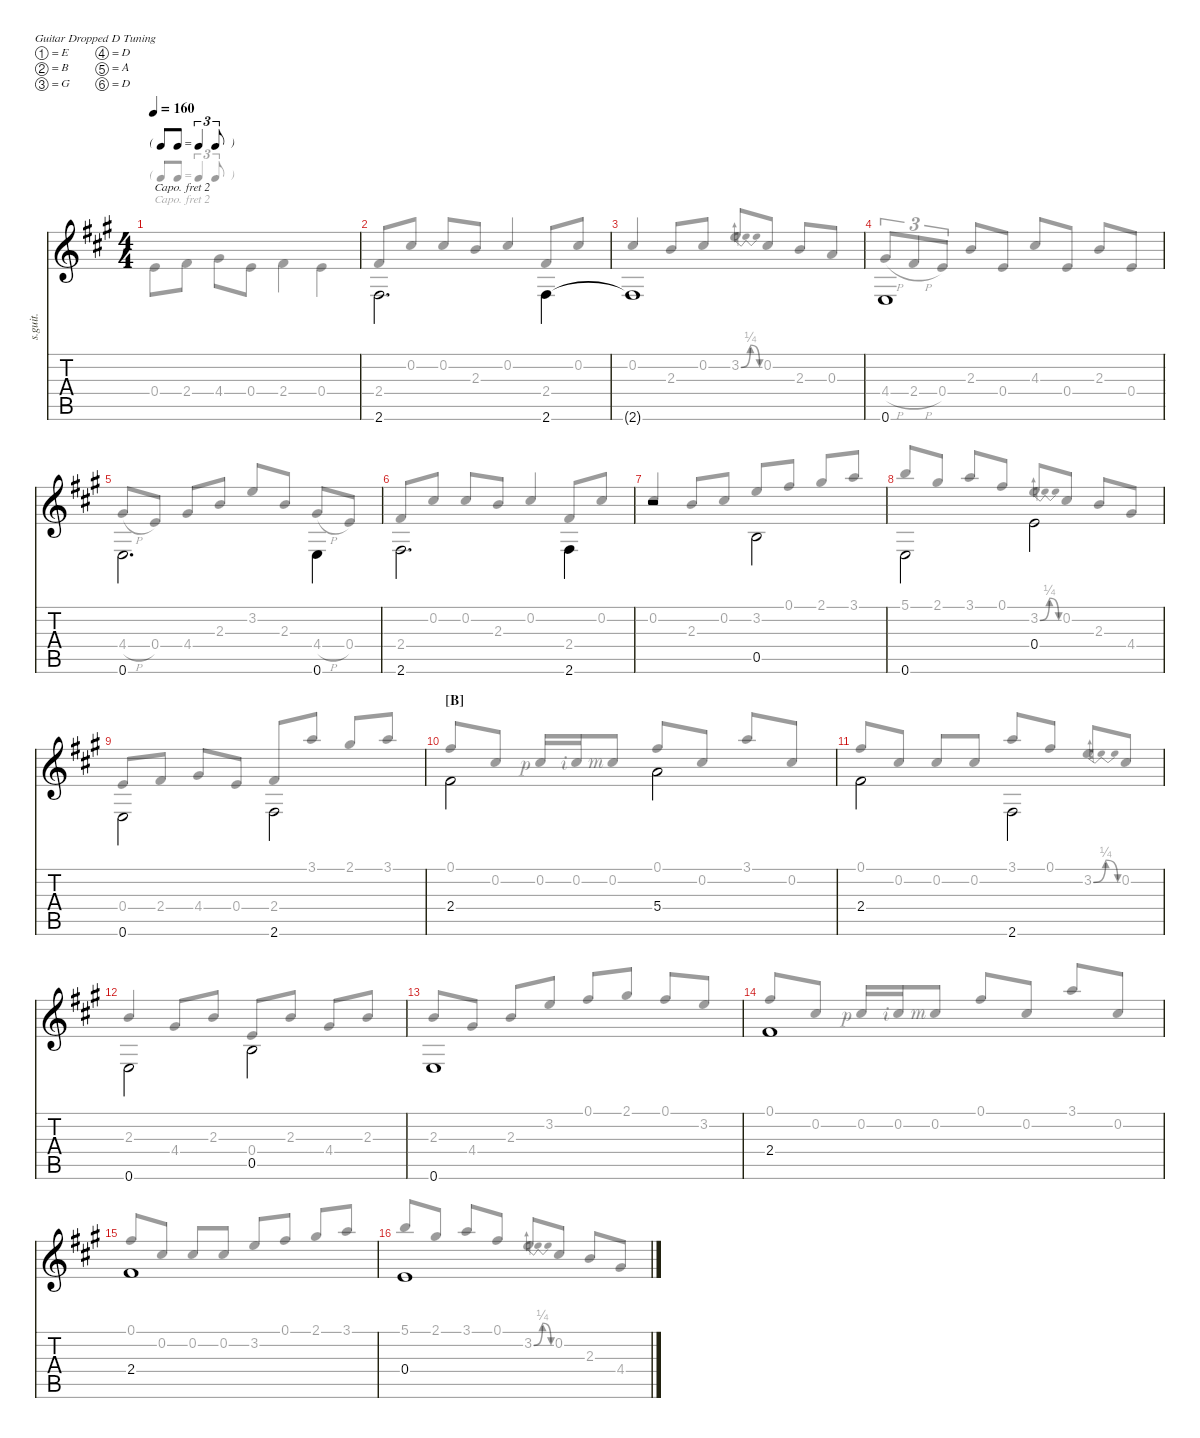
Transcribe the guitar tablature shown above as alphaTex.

\defaultSystemsLayout 4
\hideDynamics
\bracketExtendMode nobrackets
\otherSystemsTrackNameOrientation horizontal
\track ("Steel Guitar" "s.guit.") {defaultSystemsLayout 2 instrument acousticguitarsteel}
\staff {score tabs}
\capo 2
\tuning (E4 B3 G3 D3 A2 D2)
\voice
\ts (4 4)
\tf triplet8th
\tempo 160
\clef g2
\scale
1.11985
\ks f#minor
|
\scale
0.880152 2.6{acc #}.2{d beam Down} 2.6{acc #}.4{beam Down} |
\scale
1.05299 2.6{t acc #}.1{beam Down} |
\scale
0.947011 0.6{acc forcenatural}.1{beam Down} |
\scale
1.05299 0.6{acc forcenatural}.2{d beam Down} 0.6{acc forcenatural}.4{beam Down} |
\scale
0.947011 2.6{acc #}.2{d beam Down} 2.6{acc #}.4{beam Down} |
\scale
1.05299 r.2{beam Down} 0.5{acc forcenatural}.2{beam Down} |
\scale
0.947011 0.6{acc forcenatural}.2{beam Down} 0.4{acc forcenatural}.2{beam Down} |
\scale
1.05299 0.6{acc forcenatural}.2{beam Down} 2.6{acc #}.2{beam Down} |
\section ("B" "")
\scale
0.947011 2.4{acc #}.2{beam Down} 5.4{acc forcenatural}.2{beam Down} |
\scale
1.05299 2.4{acc #}.2{beam Down} 2.6{acc #}.2{beam Down} |
\scale
0.947011 0.6{acc forcenatural}.2{beam Down} 0.5{acc forcenatural}.2{beam Down} |
\scale
1.05299 0.6{acc forcenatural}.1{beam Down} |
\scale
0.947011 2.4{acc #}.1{beam Down} |
\scale
1.11053 2.4{acc #}.1{beam Down} |
\scale
0.889473 0.4{acc forcenatural}.1{beam Down}
\voice
\clef g2
\ottava regular
\simile none
\scale
1.11985
\ks f#minor
0.4{acc forcenatural}.8{dy mf beam Down} 2.4{acc #}.8{beam Down} 4.4{acc #}.8{beam Down} 0.4{acc forcenatural}.8{beam Down} 2.4{acc #}.4{beam Down} 0.4{acc forcenatural}.4{beam Down} |
\scale
0.880152 2.4{acc #}.8{beam Up} 0.2{acc #}.8{beam Up} 0.2{acc #}.8{beam Up} 2.3{acc forcenatural}.8{beam Up} 0.2{acc #}.4{beam Up} 2.4{acc #}.8{beam Up} 0.2{acc #}.8{beam Up} |
\scale
1.05299 0.2{acc #}.4{beam Up} 2.3{acc forcenatural}.8{beam Up} 0.2{acc #}.8{beam Up} 3.2{be (bendrelease 0 0 9.6 1 20.4 1 30 0) acc forcenatural}.8{beam Up} 0.2{acc #}.8{beam Up} 2.3{acc forcenatural}.8{beam Up} 0.3{acc forcenatural}.8{beam Up} |
\scale
0.947011 4.4{h acc #}.8{tu (3 2) beam Up} 2.4{h acc #}.8{tu (3 2) beam Up} 0.4{acc forcenatural}.8{tu (3 2) beam Up} 2.3{acc forcenatural}.8{beam Up} 0.4{acc forcenatural}.8{beam Up} 4.3{acc #}.8{beam Up} 0.4{acc forcenatural}.8{beam Up} 2.3{acc forcenatural}.8{beam Up} 0.4{acc forcenatural}.8{beam Up} |
\scale
1.05299 4.4{h acc #}.8{beam Up} 0.4{acc forcenatural}.8{beam Up} 4.4{acc #}.8{beam Up} 2.3{acc forcenatural}.8{beam Up} 3.2{acc forcenatural}.8{beam Up} 2.3{acc forcenatural}.8{beam Up} 4.4{h acc #}.8{beam Up} 0.4{acc forcenatural}.8{beam Up} |
\scale
0.947011 2.4{acc #}.8{beam Up} 0.2{acc #}.8{beam Up} 0.2{acc #}.8{beam Up} 2.3{acc forcenatural}.8{beam Up} 0.2{acc #}.4{beam Up} 2.4{acc #}.8{beam Up} 0.2{acc #}.8{beam Up} |
\scale
1.05299 0.2{acc #}.4{beam Up} 2.3{acc forcenatural}.8{beam Up} 0.2{acc #}.8{beam Up} 3.2{acc forcenatural}.8{beam Up} 0.1{acc #}.8{beam Up} 2.1{acc #}.8{beam Up} 3.1{acc forcenatural}.8{beam Up} |
\scale
0.947011 5.1{acc forcenatural}.8{beam Up} 2.1{acc #}.8{beam Up} 3.1{acc forcenatural}.8{beam Up} 0.1{acc #}.8{beam Up} 3.2{be (bendrelease 0 0 9.6 1 20.4 1 30 0) acc forcenatural}.8{beam Up} 0.2{acc #}.8{beam Up} 2.3{acc forcenatural}.8{beam Up} 4.4{acc #}.8{beam Up} |
\scale
1.05299 0.4{acc forcenatural}.8{beam Up} 2.4{acc #}.8{beam Up} 4.4{acc #}.8{beam Up} 0.4{acc forcenatural}.8{beam Up} 2.4{acc #}.8{beam Up} 3.1{acc forcenatural}.8{beam Up} 2.1{acc #}.8{beam Up} 3.1{acc forcenatural}.8{beam Up} |
\scale
0.947011 0.1{acc #}.8{beam Up} 0.2{acc #}.8{beam Up} 0.2{rf 1 acc #}.16{beam Up} 0.2{rf 2 acc #}.16{beam Up} 0.2{rf 3 acc #}.8{beam Up} 0.1{acc #}.8{beam Up} 0.2{acc #}.8{beam Up} 3.1{acc forcenatural}.8{beam Up} 0.2{acc #}.8{beam Up} |
\scale
1.05299 0.1{acc #}.8{beam Up} 0.2{acc #}.8{beam Up} 0.2{acc #}.8{beam Up} 0.2{acc #}.8{beam Up} 3.1{acc forcenatural}.8{beam Up} 0.1{acc #}.8{beam Up} 3.2{be (bendrelease 0 0 10.2 1 20.4 1 30 0) acc forcenatural}.8{beam Up} 0.2{acc #}.8{beam Up} |
\scale
0.947011 2.3{acc forcenatural}.4{beam Up} 4.4{acc #}.8{beam Up} 2.3{acc forcenatural}.8{beam Up} 0.4{acc forcenatural}.8{beam Up} 2.3{acc forcenatural}.8{beam Up} 4.4{acc #}.8{beam Up} 2.3{acc forcenatural}.8{beam Up} |
\scale
1.05299 2.3{acc forcenatural}.8{beam Up} 4.4{acc #}.8{beam Up} 2.3{acc forcenatural}.8{beam Up} 3.2{acc forcenatural}.8{beam Up} 0.1{acc #}.8{beam Up} 2.1{acc #}.8{beam Up} 0.1{acc #}.8{beam Up} 3.2{acc forcenatural}.8{beam Up} |
\scale
0.947011 0.1{acc #}.8{beam Up} 0.2{acc #}.8{beam Up} 0.2{rf 1 acc #}.16{beam Up} 0.2{rf 2 acc #}.16{beam Up} 0.2{rf 3 acc #}.8{beam Up} 0.1{acc #}.8{beam Up} 0.2{acc #}.8{beam Up} 3.1{acc forcenatural}.8{beam Up} 0.2{acc #}.8{beam Up} |
\scale
1.11053 0.1{acc #}.8{beam Up} 0.2{acc #}.8{beam Up} 0.2{acc #}.8{beam Up} 0.2{acc #}.8{beam Up} 3.2{acc forcenatural}.8{beam Up} 0.1{acc #}.8{beam Up} 2.1{acc #}.8{beam Up} 3.1{acc forcenatural}.8{beam Up} |
\scale
0.889473 5.1{acc forcenatural}.8{beam Up} 2.1{acc #}.8{beam Up} 3.1{acc forcenatural}.8{beam Up} 0.1{acc #}.8{beam Up} 3.2{be (bendrelease 0 0 10.2 1 20.4 1 30 0) acc forcenatural}.8{beam Up} 0.2{acc #}.8{beam Up} 2.3{acc forcenatural}.8{beam Up} 4.4{acc #}.8{beam Up}
